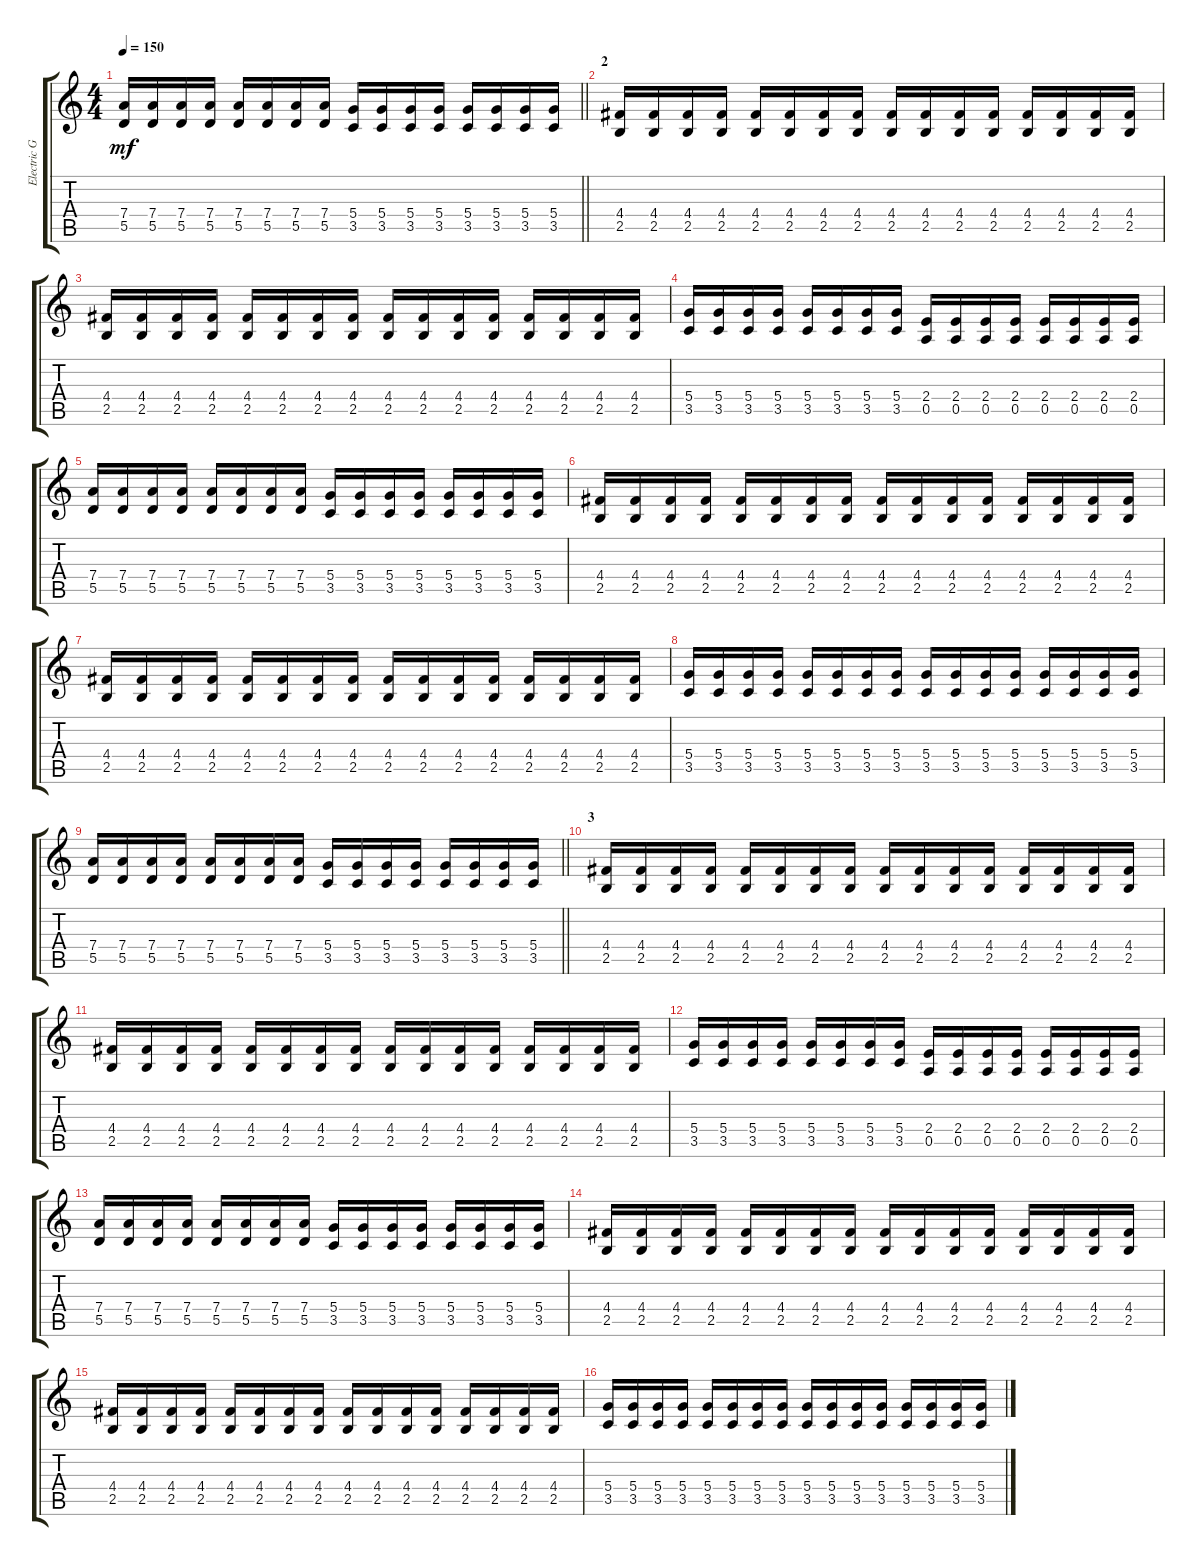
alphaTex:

\track ("Electric Guitar" "Electric G") {instrument distortionguitar}
\staff {score tabs}
\tuning (E4 B3 G3 D3 A2 E2) {hide}
\ts (4 4)
\tempo 150
\clef g2
\barLineRight lightlight
\ks c
(7.4 5.5).16{dy mf} (7.4 5.5).16 (7.4 5.5).16 (7.4 5.5).16 (7.4 5.5).16 (7.4 5.5).16 (7.4 5.5).16 (7.4 5.5).16 (5.4 3.5).16 (5.4 3.5).16 (5.4 3.5).16 (5.4 3.5).16 (5.4 3.5).16 (5.4 3.5).16 (5.4 3.5).16 (5.4 3.5).16 |
\section ("" "2")
(4.4 2.5).16 (4.4 2.5).16 (4.4 2.5).16 (4.4 2.5).16 (4.4 2.5).16 (4.4 2.5).16 (4.4 2.5).16 (4.4 2.5).16 (4.4 2.5).16 (4.4 2.5).16 (4.4 2.5).16 (4.4 2.5).16 (4.4 2.5).16 (4.4 2.5).16 (4.4 2.5).16 (4.4 2.5).16 |
(4.4 2.5).16 (4.4 2.5).16 (4.4 2.5).16 (4.4 2.5).16 (4.4 2.5).16 (4.4 2.5).16 (4.4 2.5).16 (4.4 2.5).16 (4.4 2.5).16 (4.4 2.5).16 (4.4 2.5).16 (4.4 2.5).16 (4.4 2.5).16 (4.4 2.5).16 (4.4 2.5).16 (4.4 2.5).16 |
(5.4 3.5).16 (5.4 3.5).16 (5.4 3.5).16 (5.4 3.5).16 (5.4 3.5).16 (5.4 3.5).16 (5.4 3.5).16 (5.4 3.5).16 (2.4 0.5).16 (2.4 0.5).16 (2.4 0.5).16 (2.4 0.5).16 (2.4 0.5).16 (2.4 0.5).16 (2.4 0.5).16 (2.4 0.5).16 |
(7.4 5.5).16 (7.4 5.5).16 (7.4 5.5).16 (7.4 5.5).16 (7.4 5.5).16 (7.4 5.5).16 (7.4 5.5).16 (7.4 5.5).16 (5.4 3.5).16 (5.4 3.5).16 (5.4 3.5).16 (5.4 3.5).16 (5.4 3.5).16 (5.4 3.5).16 (5.4 3.5).16 (5.4 3.5).16 |
(4.4 2.5).16 (4.4 2.5).16 (4.4 2.5).16 (4.4 2.5).16 (4.4 2.5).16 (4.4 2.5).16 (4.4 2.5).16 (4.4 2.5).16 (4.4 2.5).16 (4.4 2.5).16 (4.4 2.5).16 (4.4 2.5).16 (4.4 2.5).16 (4.4 2.5).16 (4.4 2.5).16 (4.4 2.5).16 |
(4.4 2.5).16 (4.4 2.5).16 (4.4 2.5).16 (4.4 2.5).16 (4.4 2.5).16 (4.4 2.5).16 (4.4 2.5).16 (4.4 2.5).16 (4.4 2.5).16 (4.4 2.5).16 (4.4 2.5).16 (4.4 2.5).16 (4.4 2.5).16 (4.4 2.5).16 (4.4 2.5).16 (4.4 2.5).16 |
(5.4 3.5).16 (5.4 3.5).16 (5.4 3.5).16 (5.4 3.5).16 (5.4 3.5).16 (5.4 3.5).16 (5.4 3.5).16 (5.4 3.5).16 (5.4 3.5).16 (5.4 3.5).16 (5.4 3.5).16 (5.4 3.5).16 (5.4 3.5).16 (5.4 3.5).16 (5.4 3.5).16 (5.4 3.5).16 |
\barLineRight lightlight
(7.4 5.5).16 (7.4 5.5).16 (7.4 5.5).16 (7.4 5.5).16 (7.4 5.5).16 (7.4 5.5).16 (7.4 5.5).16 (7.4 5.5).16 (5.4 3.5).16 (5.4 3.5).16 (5.4 3.5).16 (5.4 3.5).16 (5.4 3.5).16 (5.4 3.5).16 (5.4 3.5).16 (5.4 3.5).16 |
\section ("" "3")
(4.4 2.5).16 (4.4 2.5).16 (4.4 2.5).16 (4.4 2.5).16 (4.4 2.5).16 (4.4 2.5).16 (4.4 2.5).16 (4.4 2.5).16 (4.4 2.5).16 (4.4 2.5).16 (4.4 2.5).16 (4.4 2.5).16 (4.4 2.5).16 (4.4 2.5).16 (4.4 2.5).16 (4.4 2.5).16 |
(4.4 2.5).16 (4.4 2.5).16 (4.4 2.5).16 (4.4 2.5).16 (4.4 2.5).16 (4.4 2.5).16 (4.4 2.5).16 (4.4 2.5).16 (4.4 2.5).16 (4.4 2.5).16 (4.4 2.5).16 (4.4 2.5).16 (4.4 2.5).16 (4.4 2.5).16 (4.4 2.5).16 (4.4 2.5).16 |
(5.4 3.5).16 (5.4 3.5).16 (5.4 3.5).16 (5.4 3.5).16 (5.4 3.5).16 (5.4 3.5).16 (5.4 3.5).16 (5.4 3.5).16 (2.4 0.5).16 (2.4 0.5).16 (2.4 0.5).16 (2.4 0.5).16 (2.4 0.5).16 (2.4 0.5).16 (2.4 0.5).16 (2.4 0.5).16 |
(7.4 5.5).16 (7.4 5.5).16 (7.4 5.5).16 (7.4 5.5).16 (7.4 5.5).16 (7.4 5.5).16 (7.4 5.5).16 (7.4 5.5).16 (5.4 3.5).16 (5.4 3.5).16 (5.4 3.5).16 (5.4 3.5).16 (5.4 3.5).16 (5.4 3.5).16 (5.4 3.5).16 (5.4 3.5).16 |
(4.4 2.5).16 (4.4 2.5).16 (4.4 2.5).16 (4.4 2.5).16 (4.4 2.5).16 (4.4 2.5).16 (4.4 2.5).16 (4.4 2.5).16 (4.4 2.5).16 (4.4 2.5).16 (4.4 2.5).16 (4.4 2.5).16 (4.4 2.5).16 (4.4 2.5).16 (4.4 2.5).16 (4.4 2.5).16 |
(4.4 2.5).16 (4.4 2.5).16 (4.4 2.5).16 (4.4 2.5).16 (4.4 2.5).16 (4.4 2.5).16 (4.4 2.5).16 (4.4 2.5).16 (4.4 2.5).16 (4.4 2.5).16 (4.4 2.5).16 (4.4 2.5).16 (4.4 2.5).16 (4.4 2.5).16 (4.4 2.5).16 (4.4 2.5).16 |
(5.4 3.5).16 (5.4 3.5).16 (5.4 3.5).16 (5.4 3.5).16 (5.4 3.5).16 (5.4 3.5).16 (5.4 3.5).16 (5.4 3.5).16 (5.4 3.5).16 (5.4 3.5).16 (5.4 3.5).16 (5.4 3.5).16 (5.4 3.5).16 (5.4 3.5).16 (5.4 3.5).16 (5.4 3.5).16
